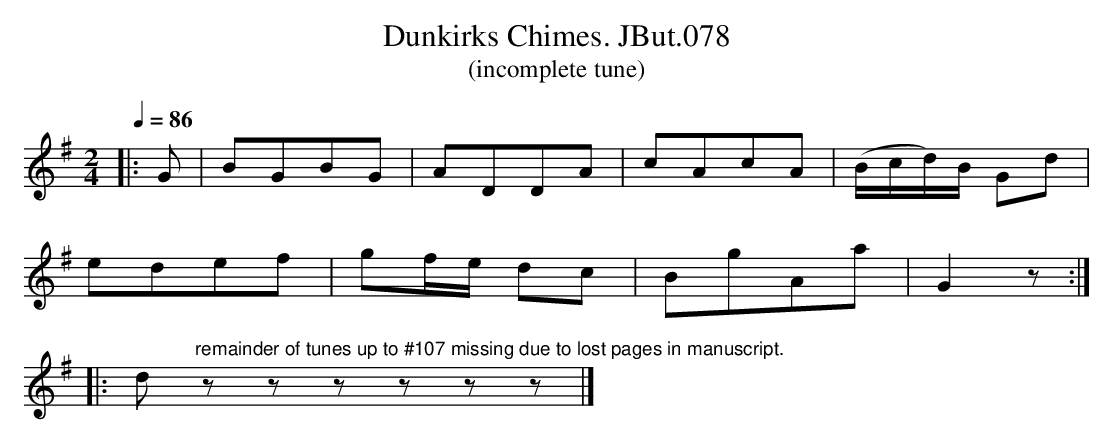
X:1
T:Dunkirks Chimes. JBut.078
T:(incomplete tune)
M:2/4
L:1/8
Q:1/4=86
K:G
|:G|BGBG|ADDA|cAcA|(B/c/d/)B/ Gd|
edef|gf/e/ dc|BgAa|G2 z:|
|:d "remainder of tunes up to #107 missing due to lost pages in manuscript."zzzzzz|]
